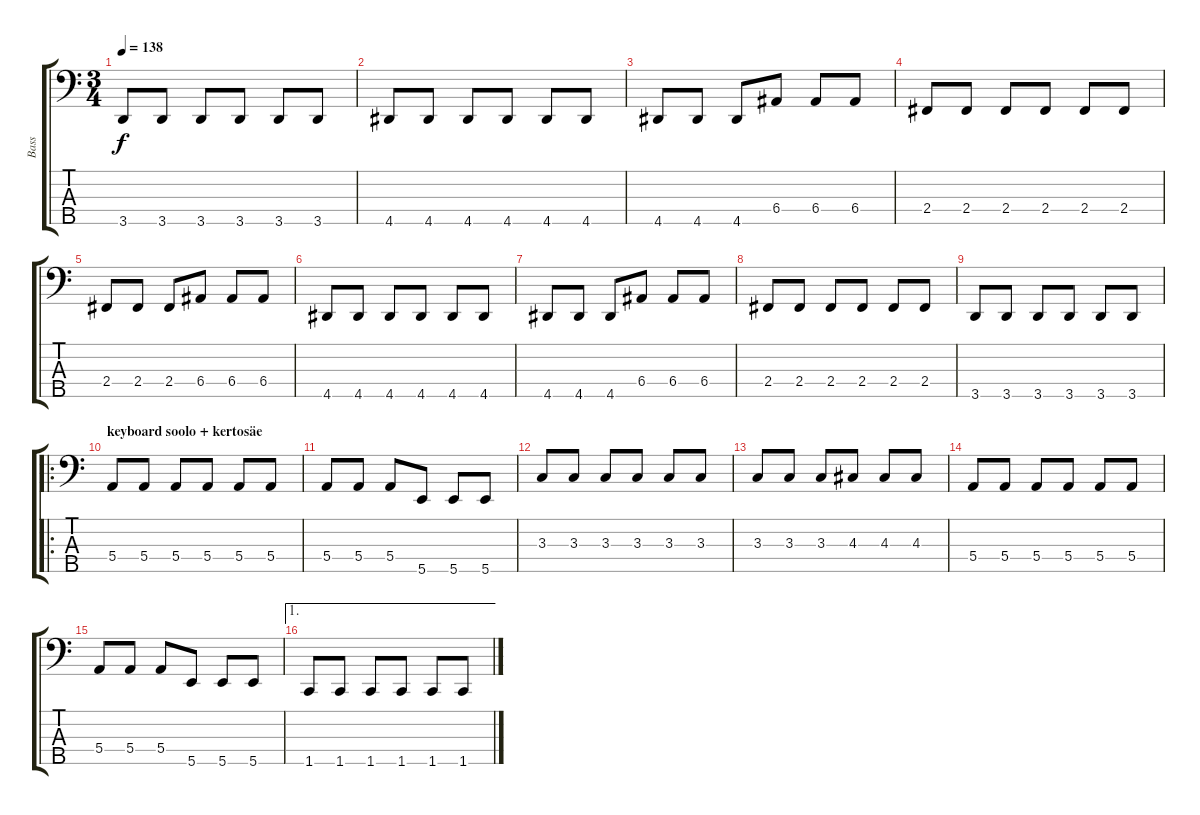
\track ("Bass" "Bass") {instrument electricbassfinger}
\staff {score tabs}
\tuning (G2 D2 A1 E1 B0) {hide}
\ts (3 4)
\tempo 138
\clef f4
\ks c
3.5.8{dy f} 3.5.8 3.5.8 3.5.8 3.5.8 3.5.8 |
4.5.8 4.5.8 4.5.8 4.5.8 4.5.8 4.5.8 |
4.5.8 4.5.8 4.5.8 6.4.8 6.4.8 6.4.8 |
2.4.8 2.4.8 2.4.8 2.4.8 2.4.8 2.4.8 |
2.4.8 2.4.8 2.4.8 6.4.8 6.4.8 6.4.8 |
4.5.8 4.5.8 4.5.8 4.5.8 4.5.8 4.5.8 |
4.5.8 4.5.8 4.5.8 6.4.8 6.4.8 6.4.8 |
2.4.8 2.4.8 2.4.8 2.4.8 2.4.8 2.4.8 |
3.5.8 3.5.8 3.5.8 3.5.8 3.5.8 3.5.8 |
\ro
\section ("" "keyboard soolo + kertosäe")
5.4.8 5.4.8 5.4.8 5.4.8 5.4.8 5.4.8 |
5.4.8 5.4.8 5.4.8 5.5.8 5.5.8 5.5.8 |
3.3.8 3.3.8 3.3.8 3.3.8 3.3.8 3.3.8 |
3.3.8 3.3.8 3.3.8 4.3.8 4.3.8 4.3.8 |
5.4.8 5.4.8 5.4.8 5.4.8 5.4.8 5.4.8 |
5.4.8 5.4.8 5.4.8 5.5.8 5.5.8 5.5.8 |
\ae 1
1.5.8 1.5.8 1.5.8 1.5.8 1.5.8 1.5.8
